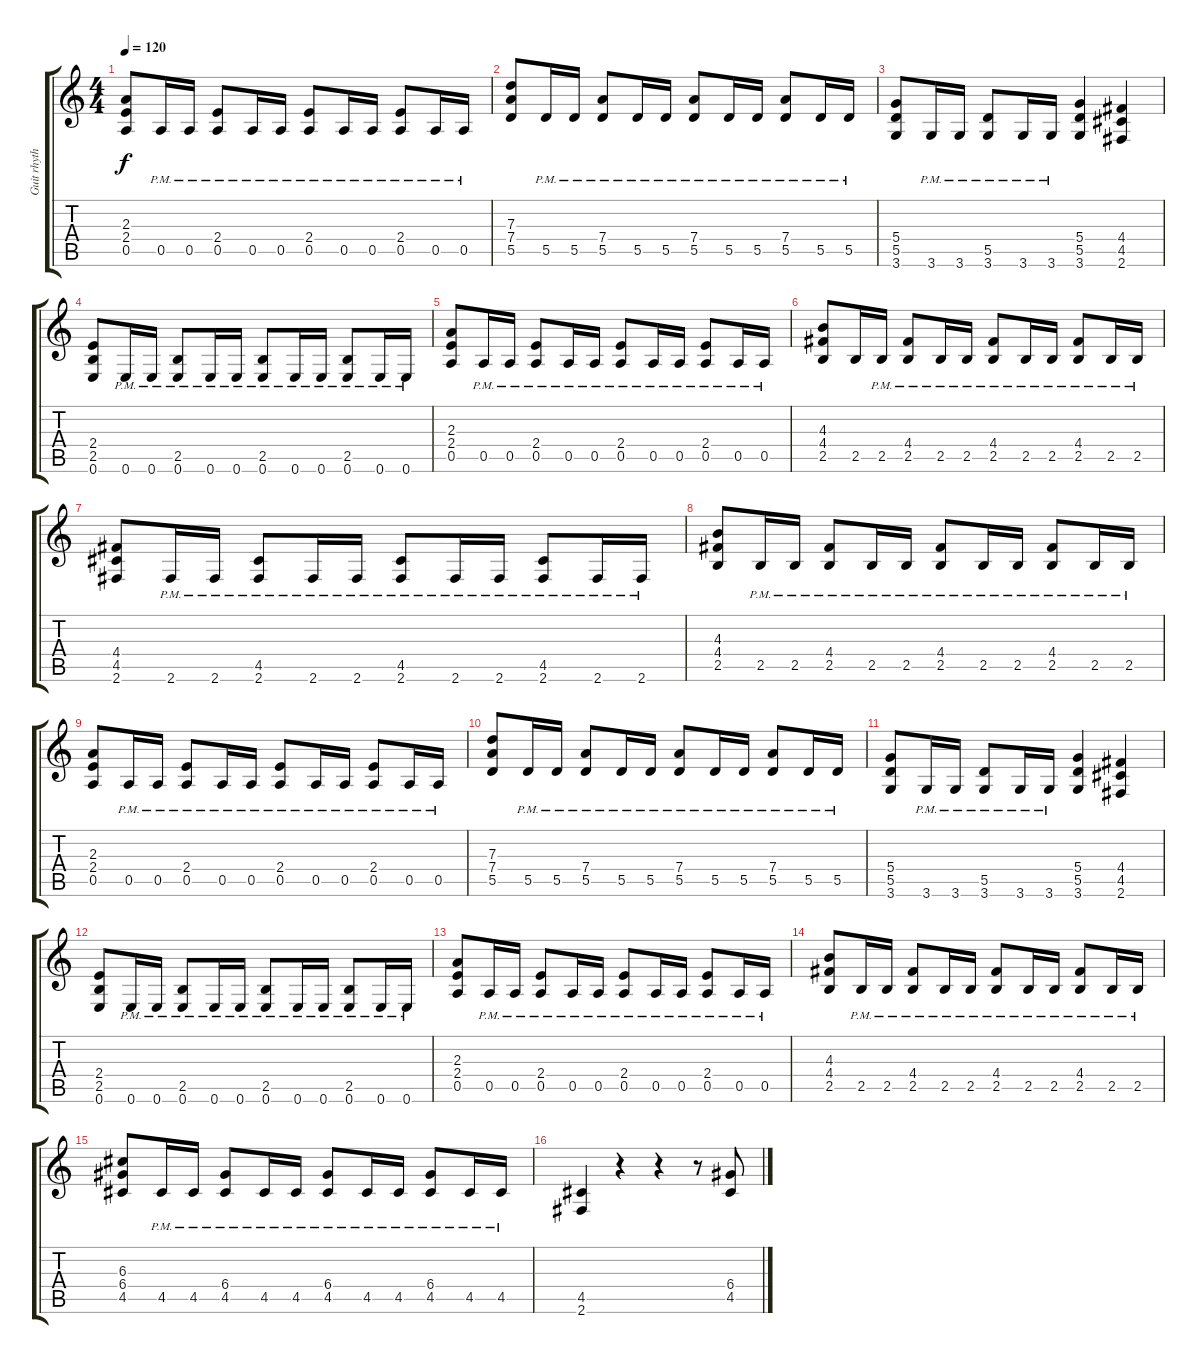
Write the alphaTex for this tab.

\track ("Guit rhythm" "Guit rhyth") {instrument distortionguitar}
\staff {score tabs}
\tuning (E4 B3 G3 D3 A2 E2) {hide}
\ts (4 4)
\tempo 120
\clef g2
\ks c
(2.3 2.4 0.5).8{dy f} 0.5{pm}.16 0.5{pm}.16 (2.4{pm} 0.5{pm}).8 0.5{pm}.16 0.5{pm}.16 (2.4{pm} 0.5{pm}).8 0.5{pm}.16 0.5{pm}.16 (2.4{pm} 0.5{pm}).8 0.5{pm}.16 0.5{pm}.16 |
(7.3 7.4 5.5).8 5.5{pm}.16 5.5{pm}.16 (7.4{pm} 5.5{pm}).8 5.5{pm}.16 5.5{pm}.16 (7.4{pm} 5.5{pm}).8 5.5{pm}.16 5.5{pm}.16 (7.4{pm} 5.5{pm}).8 5.5{pm}.16 5.5{pm}.16 |
(5.4 5.5 3.6).8 3.6{pm}.16 3.6{pm}.16 (5.5{pm} 3.6{pm}).8 3.6{pm}.16 3.6{pm}.16 (5.4 5.5 3.6).4 (4.4 4.5 2.6).4 |
(2.4 2.5 0.6).8 0.6{pm}.16 0.6{pm}.16 (2.5{pm} 0.6{pm}).8 0.6{pm}.16 0.6{pm}.16 (2.5{pm} 0.6{pm}).8 0.6{pm}.16 0.6{pm}.16 (2.5{pm} 0.6{pm}).8 0.6{pm}.16 0.6{pm}.16 |
(2.3 2.4 0.5).8 0.5{pm}.16 0.5{pm}.16 (2.4{pm} 0.5{pm}).8 0.5{pm}.16 0.5{pm}.16 (2.4{pm} 0.5{pm}).8 0.5{pm}.16 0.5{pm}.16 (2.4{pm} 0.5{pm}).8 0.5{pm}.16 0.5{pm}.16 |
(4.3 4.4 2.5).8 2.5.16 2.5{pm}.16 (4.4{pm} 2.5{pm}).8 2.5{pm}.16 2.5{pm}.16 (4.4{pm} 2.5{pm}).8 2.5{pm}.16 2.5{pm}.16 (4.4{pm} 2.5{pm}).8 2.5{pm}.16 2.5{pm}.16 |
(4.4 4.5 2.6).8 2.6{pm}.16 2.6{pm}.16 (4.5{pm} 2.6{pm}).8 2.6{pm}.16 2.6{pm}.16 (4.5{pm} 2.6{pm}).8 2.6{pm}.16 2.6{pm}.16 (4.5{pm} 2.6{pm}).8 2.6{pm}.16 2.6{pm}.16 |
(4.3 4.4 2.5).8 2.5{pm}.16 2.5{pm}.16 (4.4{pm} 2.5{pm}).8 2.5{pm}.16 2.5{pm}.16 (4.4{pm} 2.5{pm}).8 2.5{pm}.16 2.5{pm}.16 (4.4{pm} 2.5{pm}).8 2.5{pm}.16 2.5{pm}.16 |
(2.3 2.4 0.5).8 0.5{pm}.16 0.5{pm}.16 (2.4{pm} 0.5{pm}).8 0.5{pm}.16 0.5{pm}.16 (2.4{pm} 0.5{pm}).8 0.5{pm}.16 0.5{pm}.16 (2.4{pm} 0.5{pm}).8 0.5{pm}.16 0.5{pm}.16 |
(7.3 7.4 5.5).8 5.5{pm}.16 5.5{pm}.16 (7.4{pm} 5.5{pm}).8 5.5{pm}.16 5.5{pm}.16 (7.4{pm} 5.5{pm}).8 5.5{pm}.16 5.5{pm}.16 (7.4{pm} 5.5{pm}).8 5.5{pm}.16 5.5{pm}.16 |
(5.4 5.5 3.6).8 3.6{pm}.16 3.6{pm}.16 (5.5{pm} 3.6{pm}).8 3.6{pm}.16 3.6{pm}.16 (5.4 5.5 3.6).4 (4.4 4.5 2.6).4 |
(2.4 2.5 0.6).8 0.6{pm}.16 0.6{pm}.16 (2.5{pm} 0.6{pm}).8 0.6{pm}.16 0.6{pm}.16 (2.5{pm} 0.6{pm}).8 0.6{pm}.16 0.6{pm}.16 (2.5{pm} 0.6{pm}).8 0.6{pm}.16 0.6{pm}.16 |
(2.3 2.4 0.5).8 0.5{pm}.16 0.5{pm}.16 (2.4{pm} 0.5{pm}).8 0.5{pm}.16 0.5{pm}.16 (2.4{pm} 0.5{pm}).8 0.5{pm}.16 0.5{pm}.16 (2.4{pm} 0.5{pm}).8 0.5{pm}.16 0.5{pm}.16 |
(4.3 4.4 2.5).8 2.5{pm}.16 2.5{pm}.16 (4.4{pm} 2.5{pm}).8 2.5{pm}.16 2.5{pm}.16 (4.4{pm} 2.5{pm}).8 2.5{pm}.16 2.5{pm}.16 (4.4{pm} 2.5{pm}).8 2.5{pm}.16 2.5{pm}.16 |
(6.3 6.4 4.5).8 4.5{pm}.16 4.5{pm}.16 (6.4{pm} 4.5{pm}).8 4.5{pm}.16 4.5{pm}.16 (6.4{pm} 4.5{pm}).8 4.5{pm}.16 4.5{pm}.16 (6.4{pm} 4.5{pm}).8 4.5{pm}.16 4.5{pm}.16 |
(4.5 2.6).4 r.4 r.4 r.8 (6.4 4.5).8
